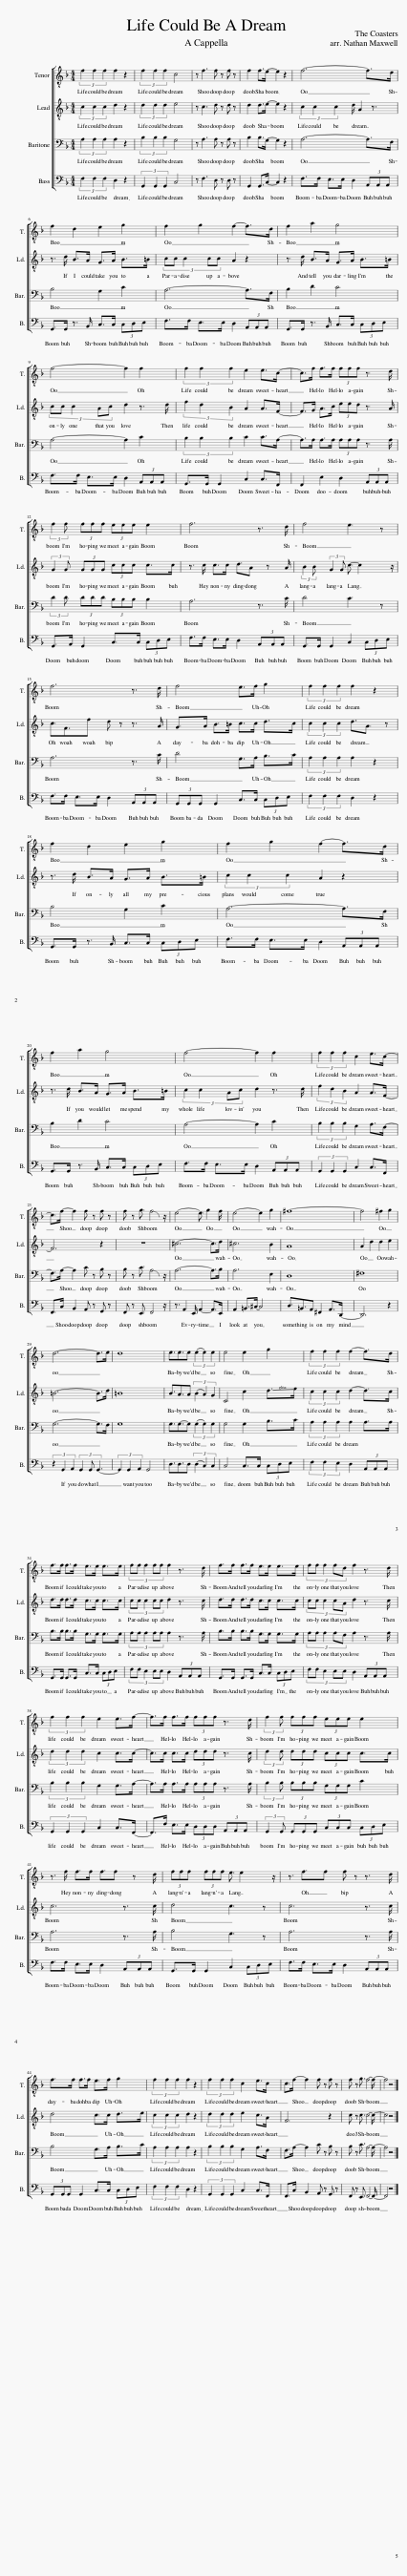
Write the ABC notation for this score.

X:1
%%score [ 1 2 3 4 ]
L:1/8
M:4/4
I:linebreak $
K:F
V:1 treble-8
V:2 treble-8
V:3 bass
V:4 bass
V:1
 (3f2 f2 f2 f2 z2 | (3f2 f2 f2 c4 | z f3 f z f z | f2 f>e- e2 z2 | f6- f>d |$ %5
 f2 d2 e2 g2 | f2 g2 f2- f>d | f2 a2 g4 |$ f4- f2 f2 | (3f2 f2 f2 e2 e>c- | %10
 c>f f>f (3fff z3/2 d/ |$ (3:2:2f2 f (3fff (3eee e2 | f6 z3/2 d/ | f4 e3 z |$ f6 z3/2 d/ | %15
 f4 e>f g2 | (3f2 f2 f2 f2 z2 |$ f2 d2 e2 g2 | f2 g2 f2- f>d |$ f2 a2 g4 | %20
 f4- f2 f2 | (3f2 f2 f2 c2 e>c- |$ c>f- f2 f z f z | f z g3/2 f4 z/ | e4- e3/2 g2 f/ | %25
 e4- e2 g2 | ^f8- | f4 ^f2 g2 |$ d6- d>e | d8 | %30
 e3/2e3/2e (3(e2 e2) e2 | e4 e2 g2 | (3f2 f2 f2 f2- f>d |$ f>f f>f e>e e>e | (3:2:5ff f2 ff f2 z3/2 d/ | %35
 f>f f>f e>e e>e | (3:2:5ff f2 fd f2 z3/2 d/ |$ (3f2 f2 f2 e2 e>f- | f>f f>f (3fff z3/2 d/ | (3:2:2f2 f (3fff (3eee e2 |$ %40
 z3/2 f/ f>f f3/2f z d/ | (3fff (3fff e3/2 e2 z/ | z3/2 f3/2f f z z3/2 d/ |$ f>f f>f e>f g2 | (3f2 f2 f2 f2 z2 | %45
 (3f2 f2 f2 c2 e>c | c>f- f2 f z f z | f z g3/2 f4- f/- | f4 z4 |] %49
V:2
 (3c2 c2 c2 d2 z2 | (3d2 d2 d2 e4 | z c3 d z d z | d2 d>e- e2 z2 | (3c2 c2 c2 d/ A2 z3/2 |$ %5
 z3/2 d/ B>A G>A B>=B | (3:2:5cc c2 cc A2 z2 | z3/2 d/ B>A G>A B>=B |$ (3:2:5cc c2 Ac d2 z3/2 d/ | (3f2 d2 B2 A2 A>F- | %10
 F>G A>c (3eed z3/2 A/ |$ (3:2:2G2 G (3GGG (3ccc c>c | z3/2 c/ c>c d3/2A z A/ | (3:2:2B2 B (3:2:2G2 G c3/2- c2 z/ |$ c3/2F3/2f d z z3/2 A/ | %15
 G>A B>=B c>c d>c | (3c2 c2 c2 d3/2A3/2 z |$ z3/2 d/ B>A G>A B>=B | (3c2 c2 c2 A2 z2 |$ z3/2 d/ B>A G>A B>=B | %20
 (3:2:4c2 c2 Ac d2 z3/2 d/ | (3f2 d2 B2 A2 A>F- |$ F6 z2 | z8 | ^c6- c>d | %25
 ^c6 B2 | A8 | A2 d2 d2 e2 |$ =B6- B>d | =B8 | %30
 B3/2A3/2A (3(B2 A2) G2 | C4 c2 !-(!d>!-)!e | (3c2 c2 c2 d2- d>c |$ d>d d>d c>c c>c | (3:2:5cc c2 cc d2 z3/2 c/ | %35
 d>d d>d c>c c>c | (3:2:5cc c2 cA d2 z3/2 c/ |$ (3d2 d2 d2 c2 c>c- | c>c c>c (3ddd z3/2 c/ | (3:2:2d2 d (3ddd (3ccc c>c |$ %40
 c6 z3/2 c/ | d4 c3 z | c6 z3/2 c/ |$ d4 c>c d>e | (3c2 c2 c2 d2 z2 | %45
 (3d2 d2 d2 e2 c>A | F6 z2 | c z c3/2 c4- c/- | c4 z4 |] %49
V:3
 (3A,2 A,2 A,2 A,2 z2 | (3B,2 B,2 B,2 G,4 | z A,3 A, z A, z | B,2 B,>G,- G,2 z2 | A,6- A,>F, |$ %5
 B,4 G,2 C2 | A,6- A,>F, | B,2 D2 C4 |$ A,4- A,2 C2 | (3B,2 B,2 B,2 C2 C>A,- | %10
 A,>A, A,>A, (3A,A,A, z3/2 A,/ |$ (3:2:2D2 D (3DDD (3B,B,B, B,2 | A,6 z3/2 C/ | D4 C3 z |$ A,6 z3/2 C/ | %15
 D4 G,>A, B,>C | (3A,2 A,2 A,2 A,2 z2 |$ B,4 G,2 C2 | A,6- A,>F, |$ B,2 D2 C4 | %20
 A,4- A,2 C2 | (3B,2 B,2 B,2 G,2 A,>F,- |$ F,>A,- A,2 C z B, z | B, z C3/2 A,4 z/ | A,6- A,>B, | %25
 A,6 E,2 | D,8 | ^F,8 |$ G,6- G,>F, | G,8 | %30
 G,3/2G,3/2-G, (3(G,2 G,2) G,2 | G,4 G,2 B,>C | (3A,2 A,2 A,2 A,2 A,>A, |$ B,>B, B,>B, G,>G, G,>G, | (3:2:5A,A, A,2 A,A, A,2 z3/2 A,/ | %35
 B,>B, B,>B, G,>G, G,>G, | (3:2:5A,A, A,2 A,F, A,2 z3/2 A,/ |$ (3B,2 B,2 B,2 G,2 G,>A,- | A,>A, A,>A, (3A,A,A, z3/2 A,/ | (3:2:2B,2 B, (3B,B,B, (3G,G,G, C2 |$ %40
 A,6 z3/2 A,/ | B,4 G,3 z | A,6 z3/2 A,/ |$ B,4 G,>A, B,>C | (3A,2 A,2 A,2 A,2 z2 | %45
 (3B,2 B,2 B,2 G,2 A,>F, | F,>A,- A,2 C z B, z | B, z C3/2 A,4- A,/- | A,4 z4 |] %49
V:4
 (3F,2 F,2 F,2 D,2 z2 | (3G,,2 G,,2 G,,2 C,4 | z F,3 D, z D, z | G,,2 G,,>C,- C,2 z2 | F,>F, E,>E, D,2 (3A,,A,,A,, |$ %5
 G,,>G,, z3/2 B,,/ C,>C, (3C,D,E, | F,>F, E,>E, D,2 (3A,,A,,A,, | G,,>G,, z3/2 B,,/ C,>C, (3C,D,E, |$ F,>F, E,>E, D,2 (3A,,A,,A,, | G,,>G,, G,,2 C,2 C,>F,, | %10
 F,,2 E,2 D,2 (3A,,A,,A,, |$ G,,>A,, G,,2 C,>C, (3C,D,E, | F,>F, E,>E, D,2 (3A,,A,,A,, | G,,>G,, G,,2 C,2 (3C,D,E, |$ F,>F, E,>E, D,2 (3A,,A,,A,, | %15
 (3G,,G,,G,, G,,2 C,>C, (3C,D,E, | (3F,2 F,2 F,2 D,2 z2 |$ G,,>G,, z3/2 B,,/ C,>C, (3C,D,E, | F,>F, E,>E, D,2 (3A,,A,,A,, |$ G,,>G,, z3/2 B,,/ C,>C, (3C,D,E, | %20
 F,>F, E,>E, D,2 (3A,,A,,A,, | (3G,,2 G,,2 G,,2 C,2 C,>F,, |$ F,,>C, B,,2 A,, z G,, z | F,, z E,,3/2 F,,4 z/ | z3/2 A,,2 E,,/ A,,2- A,,>E,, | %25
 A,,2 =B,,>^C,- C,4 | D,3/2=B,,3/2A,, ^F,,2 A,,>D,,- | D,,6 z2 |$ (3z2 G,,2 A,,2 (3G,,2 G,, G,,3- | (3G,,2 G,,2 A,,2 G,,4 | %30
 D,3/2D,3/2D, (3(D,2 C,2) C,2 | C,4 C,>C, (3C,D,E, | (3F,2 F,2 E,2 D,2 (3A,,A,,A,, |$ G,,>G,, G,,>G,, C,>C, (3C,D,E, | (3:2:5F,F, E,2 E,E, D,2 (3A,,A,,A,, | %35
 G,,>G,, G,,>G,, C,>C, (3C,D,E, | (3:2:5F,F, E,2 E,E, D,2 (3A,,A,,A,, |$ (3G,,2 G,,2 G,,2 C,2 C,>F,,- | F,,>F, E,>E, (3D,D,D, (3A,,A,,A,, | (3:2:2G,,2 G,, (3G,,G,,G,, (3C,C,C, (3C,D,E, |$ %40
 F,>F, E,>E, D,2 (3A,,A,,A,, | G,,>G,, G,,2 C,2 (3C,D,E, | F,>F, E,>E, D,2 (3A,,A,,A,, |$ (3G,,G,,G,, G,,2 C,>C, (3C,D,E, | (3F,2 F,2 F,2 D,2 z2 | %45
 (3G,,2 G,,2 G,,2 C,2 C,>F,, | F,,>C, B,,2 A,, z G,, z | F,, z E,,3/2 F,,4- F,,/- | F,,4 z4 |] %49
